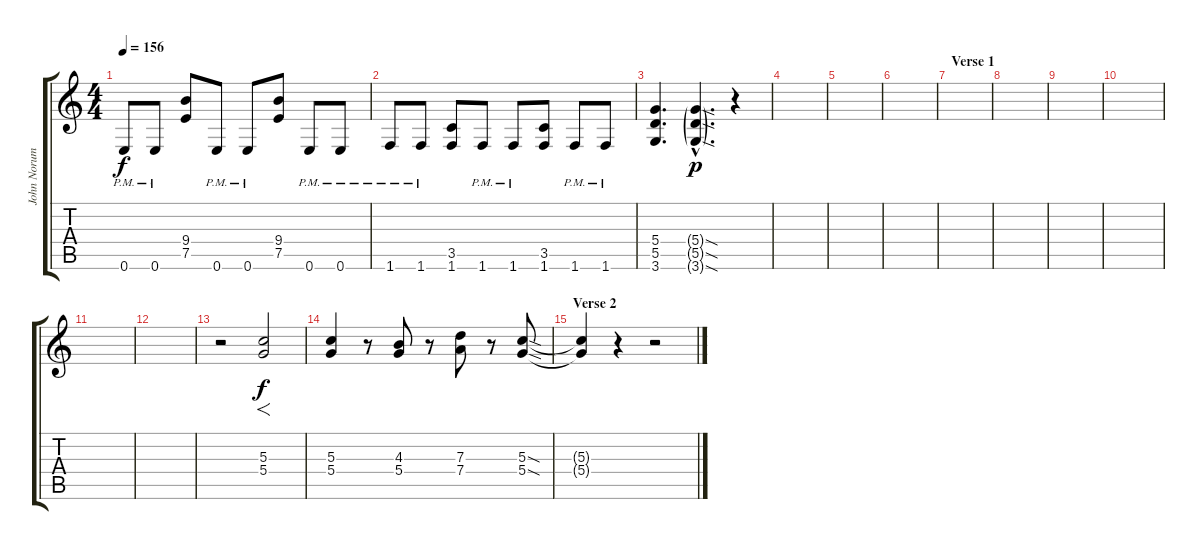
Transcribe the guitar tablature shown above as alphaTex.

\track ("John Norum" "John Norum") {instrument distortionguitar}
\staff {score tabs}
\tuning (E4 B3 G3 D3 A2 E2) {hide}
\ts (4 4)
\tempo 156
\clef g2
\ks c
0.6{pm}.8{dy f} 0.6{pm}.8 (9.4 7.5).8 0.6{pm}.8 0.6{pm}.8 (9.4 7.5).8 0.6{pm}.8 0.6{pm}.8 |
1.6{pm}.8 1.6{pm}.8 (3.5 1.6).8 1.6{pm}.8 1.6{pm}.8 (3.5 1.6).8 1.6{pm}.8 1.6{pm}.8 |
(5.4 5.5 3.6).4{d} (5.4{sod g hac} 5.5{sod g hac} 3.6{sod g hac}).4{d dy p} r.4 |
|
|
|
\section ("" "Verse 1")
|
|
|
|
|
|
r.2 (5.3 5.4).2{f dy f} |
(5.3 5.4).4 r.8 (4.3 5.4).8 r.8 (7.3 7.4).8 r.8 (5.3{sod} 5.4{sod}).8 |
\section ("" "Verse 2")
(5.3{t} 5.4{t}).4 r.4 r.2
